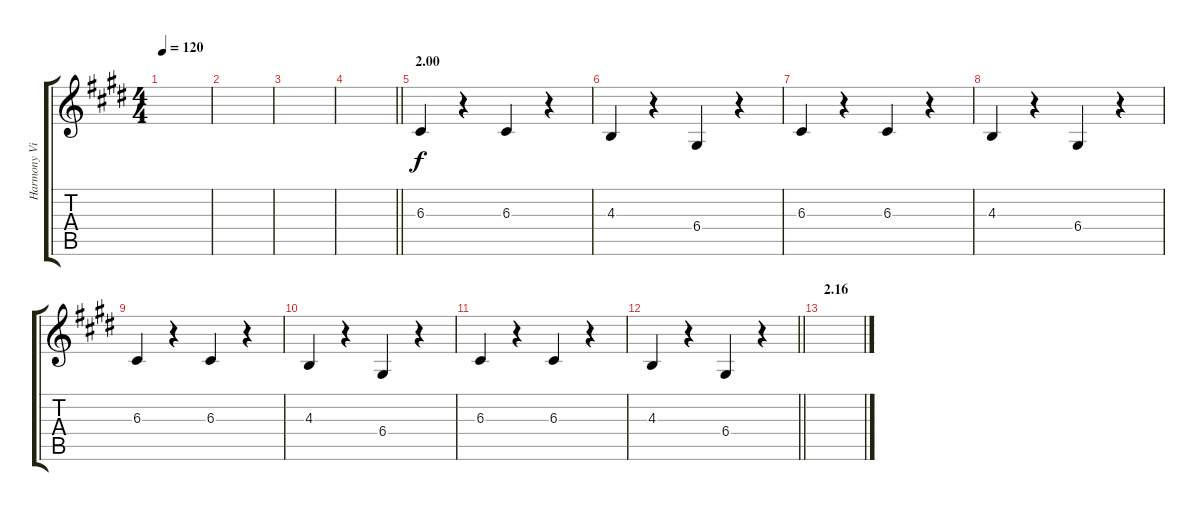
\track ("Harmony Violin" "Harmony Vi") {instrument violin}
\staff {score tabs}
\tuning (E4 B3 G3 D3 A2 E2) {hide}
\ts (4 4)
\tempo 120
\clef g2
\ks c#minor
|
|
|
\barLineRight lightlight
|
\section ("" "2.00")
6.3.4 r.4 6.3.4 r.4 |
4.3.4 r.4 6.4.4 r.4 |
6.3.4 r.4 6.3.4 r.4 |
4.3.4 r.4 6.4.4 r.4 |
6.3.4 r.4 6.3.4 r.4 |
4.3.4 r.4 6.4.4 r.4 |
6.3.4 r.4 6.3.4 r.4 |
\barLineRight lightlight
4.3.4 r.4 6.4.4 r.4 |
\section ("" "2.16")
